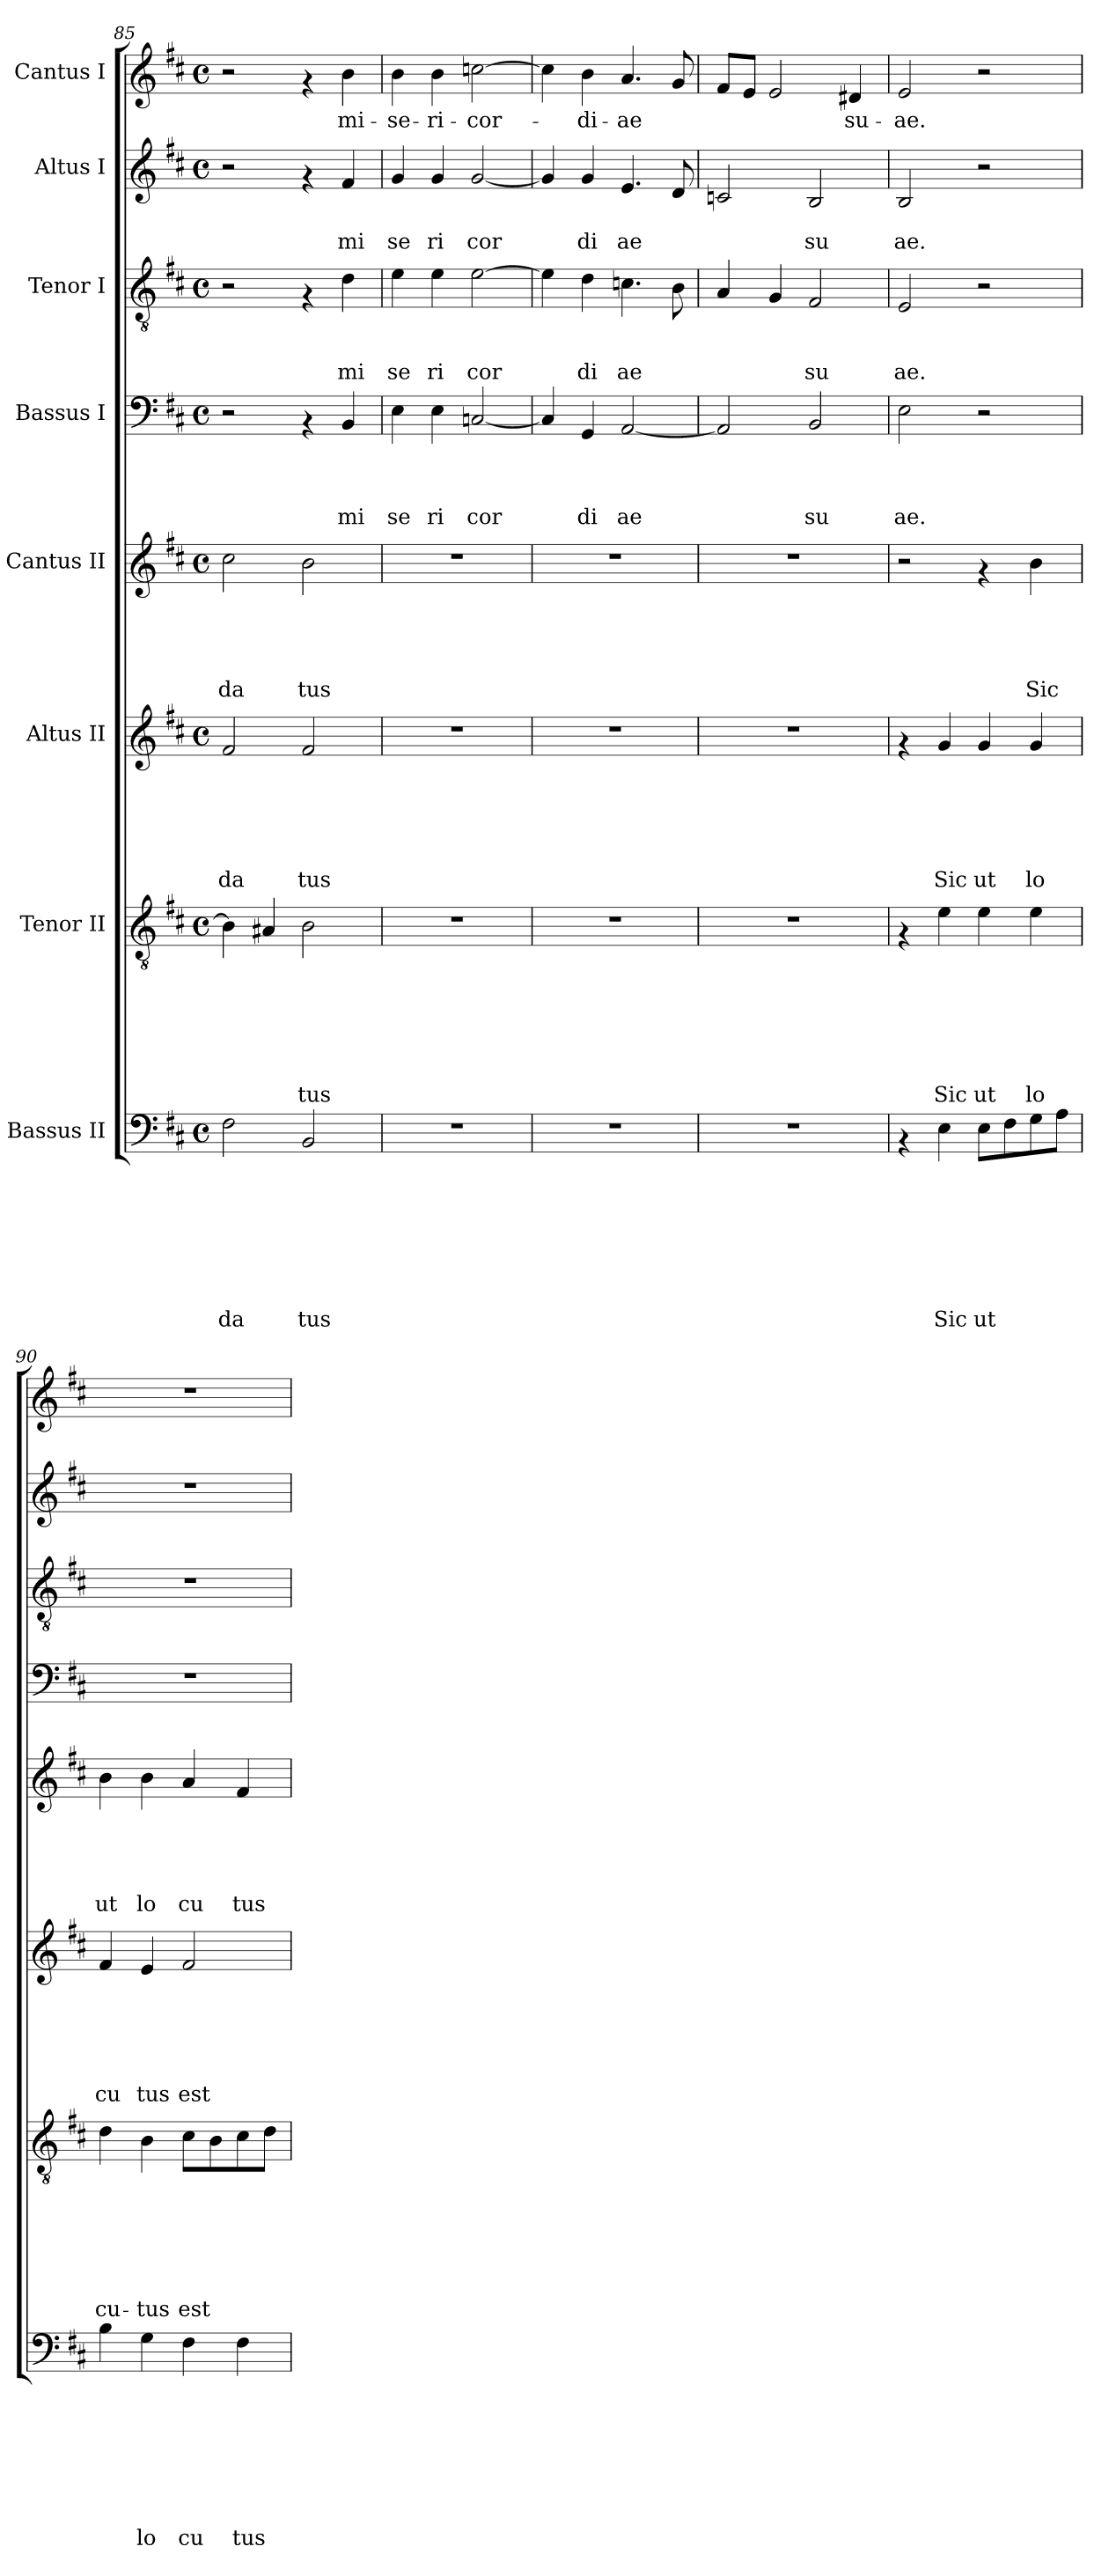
**kern	**text	**text	**text	**text	**text	**text	**text	**text	**kern	**text	**text	**text	**text	**text	**text	**text	**kern	**text	**text	**text	**text	**text	**text	**kern	**text	**text	**text	**text	**text	**kern	**text	**text	**text	**text	**kern	**text	**text	**text	**kern	**text	**text	**kern	**text
*part8	*part8	*part8	*part8	*part8	*part8	*part8	*part8	*part8	*part7	*part7	*part7	*part7	*part7	*part7	*part7	*part7	*part6	*part6	*part6	*part6	*part6	*part6	*part6	*part5	*part5	*part5	*part5	*part5	*part5	*part4	*part4	*part4	*part4	*part4	*part3	*part3	*part3	*part3	*part2	*part2	*part2	*part1	*part1
*staff8	*staff8	*staff8	*staff8	*staff8	*staff8	*staff8	*staff8	*staff8	*staff7	*staff7	*staff7	*staff7	*staff7	*staff7	*staff7	*staff7	*staff6	*staff6	*staff6	*staff6	*staff6	*staff6	*staff6	*staff5	*staff5	*staff5	*staff5	*staff5	*staff5	*staff4	*staff4	*staff4	*staff4	*staff4	*staff3	*staff3	*staff3	*staff3	*staff2	*staff2	*staff2	*staff1	*staff1
*I"Bassus II	*	*	*	*	*	*	*	*	*I"Tenor II	*	*	*	*	*	*	*	*I"Altus II	*	*	*	*	*	*	*I"Cantus II	*	*	*	*	*	*I"Bassus I	*	*	*	*	*I"Tenor I	*	*	*	*I"Altus I	*	*	*I"Cantus I	*
*clefF4	*	*	*	*	*	*	*	*	*clefGv2	*	*	*	*	*	*	*	*clefG2	*	*	*	*	*	*	*clefG2	*	*	*	*	*	*clefF4	*	*	*	*	*clefGv2	*	*	*	*clefG2	*	*	*clefG2	*
*k[f#c#]	*	*	*	*	*	*	*	*	*k[f#c#]	*	*	*	*	*	*	*	*k[f#c#]	*	*	*	*	*	*	*k[f#c#]	*	*	*	*	*	*k[f#c#]	*	*	*	*	*k[f#c#]	*	*	*	*k[f#c#]	*	*	*k[f#c#]	*
*D:	*	*	*	*	*	*	*	*	*D:	*	*	*	*	*	*	*	*D:	*	*	*	*	*	*	*D:	*	*	*	*	*	*D:	*	*	*	*	*D:	*	*	*	*D:	*	*	*D:	*
*M4/4	*	*	*	*	*	*	*	*	*M4/4	*	*	*	*	*	*	*	*M4/4	*	*	*	*	*	*	*M4/4	*	*	*	*	*	*M4/4	*	*	*	*	*M4/4	*	*	*	*M4/4	*	*	*M4/4	*
*met(c)	*	*	*	*	*	*	*	*	*met(c)	*	*	*	*	*	*	*	*met(c)	*	*	*	*	*	*	*met(c)	*	*	*	*	*	*met(c)	*	*	*	*	*met(c)	*	*	*	*met(c)	*	*	*met(c)	*
=85	=85	=85	=85	=85	=85	=85	=85	=85	=85	=85	=85	=85	=85	=85	=85	=85	=85	=85	=85	=85	=85	=85	=85	=85	=85	=85	=85	=85	=85	=85	=85	=85	=85	=85	=85	=85	=85	=85	=85	=85	=85	=85	=85
!	!	!	!	!	!	!	!	!LO:LY:b	!	!	!	!	!	!	!	!	!	!	!	!	!	!	!LO:LY:b	!	!	!	!	!	!LO:LY:b	!	!	!	!	!	!	!	!	!	!	!	!	!	!
2F#\	.	.	.	.	.	.	.	da	4B\]	.	.	.	.	.	.	.	2f#/	.	.	.	.	.	da	2cc#\	.	.	.	.	da	2r	.	.	.	.	2r	.	.	.	2r	.	.	2r	.
.	.	.	.	.	.	.	.	.	4A#X/	.	.	.	.	.	.	.	.	.	.	.	.	.	.	.	.	.	.	.	.	.	.	.	.	.	.	.	.	.	.	.	.	.	.
!	!	!	!	!	!	!	!	!LO:LY:b	!	!	!	!	!	!	!	!LO:LY:b	!	!	!	!	!	!	!LO:LY:b	!	!	!	!	!	!LO:LY:b	!	!	!	!	!	!	!	!	!	!	!	!	!	!
2BB/	.	.	.	.	.	.	.	tus	2B\	.	.	.	.	.	.	tus	2f#/	.	.	.	.	.	tus	2b\	.	.	.	.	tus	4rAA	.	.	.	.	4rF	.	.	.	4rf	.	.	4rf	.
!	!	!	!	!	!	!	!	!	!	!	!	!	!	!	!	!	!	!	!	!	!	!	!	!	!	!	!	!	!	!	!	!	!	!LO:LY:b	!	!	!	!LO:LY:b	!	!	!LO:LY:b	!	!LO:LY:b
.	.	.	.	.	.	.	.	.	.	.	.	.	.	.	.	.	.	.	.	.	.	.	.	.	.	.	.	.	.	4BB/	.	.	.	mi	4d\	.	.	mi	4f#/	.	mi	4b\	mi-
=86	=86	=86	=86	=86	=86	=86	=86	=86	=86	=86	=86	=86	=86	=86	=86	=86	=86	=86	=86	=86	=86	=86	=86	=86	=86	=86	=86	=86	=86	=86	=86	=86	=86	=86	=86	=86	=86	=86	=86	=86	=86	=86	=86
!	!	!	!	!	!	!	!	!	!	!	!	!	!	!	!	!	!	!	!	!	!	!	!	!	!	!	!	!	!	!	!	!	!	!LO:LY:b	!	!	!	!LO:LY:b	!	!	!LO:LY:b	!	!LO:LY:b
1r	.	.	.	.	.	.	.	.	1r	.	.	.	.	.	.	.	1r	.	.	.	.	.	.	1r	.	.	.	.	.	4E\	.	.	.	se	4e\	.	.	se	4g/	.	se	4b\	-se-
!	!	!	!	!	!	!	!	!	!	!	!	!	!	!	!	!	!	!	!	!	!	!	!	!	!	!	!	!	!	!	!	!	!	!LO:LY:b	!	!	!	!LO:LY:b	!	!	!LO:LY:b	!	!LO:LY:b
.	.	.	.	.	.	.	.	.	.	.	.	.	.	.	.	.	.	.	.	.	.	.	.	.	.	.	.	.	.	4E\	.	.	.	ri	4e\	.	.	ri	4g/	.	ri	4b\	-ri-
!	!	!	!	!	!	!	!	!	!	!	!	!	!	!	!	!	!	!	!	!	!	!	!	!	!	!	!	!	!	!	!	!	!	!LO:LY:b	!	!	!	!LO:LY:b	!	!	!LO:LY:b	!	!LO:LY:b
.	.	.	.	.	.	.	.	.	.	.	.	.	.	.	.	.	.	.	.	.	.	.	.	.	.	.	.	.	.	[<2Cn/	.	.	.	cor	[>2e\	.	.	cor	[<2g/	.	cor	[>2ccn\	-cor-
=87	=87	=87	=87	=87	=87	=87	=87	=87	=87	=87	=87	=87	=87	=87	=87	=87	=87	=87	=87	=87	=87	=87	=87	=87	=87	=87	=87	=87	=87	=87	=87	=87	=87	=87	=87	=87	=87	=87	=87	=87	=87	=87	=87
1r	.	.	.	.	.	.	.	.	1r	.	.	.	.	.	.	.	1r	.	.	.	.	.	.	1r	.	.	.	.	.	4C/]	.	.	.	.	4e\]	.	.	.	4g/]	.	.	4cc\]	.
!	!	!	!	!	!	!	!	!	!	!	!	!	!	!	!	!	!	!	!	!	!	!	!	!	!	!	!	!	!	!	!	!	!	!LO:LY:b	!	!	!	!LO:LY:b	!	!	!LO:LY:b	!	!LO:LY:b
.	.	.	.	.	.	.	.	.	.	.	.	.	.	.	.	.	.	.	.	.	.	.	.	.	.	.	.	.	.	4GG/	.	.	.	di	4d\	.	.	di	4g/	.	di	4b\	-di-
!	!	!	!	!	!	!	!	!	!	!	!	!	!	!	!	!	!	!	!	!	!	!	!	!	!	!	!	!	!	!	!	!	!	!LO:LY:b	!	!	!	!LO:LY:b	!	!	!LO:LY:b	!	!LO:LY:b
.	.	.	.	.	.	.	.	.	.	.	.	.	.	.	.	.	.	.	.	.	.	.	.	.	.	.	.	.	.	[<2AA/	.	.	.	ae	4.cn\	.	.	ae	4.e/	.	ae	4.a/	-ae
.	.	.	.	.	.	.	.	.	.	.	.	.	.	.	.	.	.	.	.	.	.	.	.	.	.	.	.	.	.	.	.	.	.	.	8B\	.	.	.	8d/	.	.	8g/	.
=88	=88	=88	=88	=88	=88	=88	=88	=88	=88	=88	=88	=88	=88	=88	=88	=88	=88	=88	=88	=88	=88	=88	=88	=88	=88	=88	=88	=88	=88	=88	=88	=88	=88	=88	=88	=88	=88	=88	=88	=88	=88	=88	=88
1r	.	.	.	.	.	.	.	.	1r	.	.	.	.	.	.	.	1r	.	.	.	.	.	.	1r	.	.	.	.	.	2AA/]	.	.	.	.	4A/	.	.	.	2cn/	.	.	8f#/L	.
.	.	.	.	.	.	.	.	.	.	.	.	.	.	.	.	.	.	.	.	.	.	.	.	.	.	.	.	.	.	.	.	.	.	.	.	.	.	.	.	.	.	8e/J	.
.	.	.	.	.	.	.	.	.	.	.	.	.	.	.	.	.	.	.	.	.	.	.	.	.	.	.	.	.	.	.	.	.	.	.	4G/	.	.	.	.	.	.	2e/	.
!	!	!	!	!	!	!	!	!	!	!	!	!	!	!	!	!	!	!	!	!	!	!	!	!	!	!	!	!	!	!	!	!	!	!LO:LY:b	!	!	!	!LO:LY:b	!	!	!LO:LY:b	!	!
.	.	.	.	.	.	.	.	.	.	.	.	.	.	.	.	.	.	.	.	.	.	.	.	.	.	.	.	.	.	2BB/	.	.	.	su	2F#/	.	.	su	2B/	.	su	.	.
!	!	!	!	!	!	!	!	!	!	!	!	!	!	!	!	!	!	!	!	!	!	!	!	!	!	!	!	!	!	!	!	!	!	!	!	!	!	!	!	!	!	!	!LO:LY:b
.	.	.	.	.	.	.	.	.	.	.	.	.	.	.	.	.	.	.	.	.	.	.	.	.	.	.	.	.	.	.	.	.	.	.	.	.	.	.	.	.	.	4d#X/	su-
=89	=89	=89	=89	=89	=89	=89	=89	=89	=89	=89	=89	=89	=89	=89	=89	=89	=89	=89	=89	=89	=89	=89	=89	=89	=89	=89	=89	=89	=89	=89	=89	=89	=89	=89	=89	=89	=89	=89	=89	=89	=89	=89	=89
!	!	!	!	!	!	!	!	!	!	!	!	!	!	!	!	!	!	!	!	!	!	!	!	!	!	!	!	!	!	!	!	!	!	!LO:LY:b	!	!	!	!LO:LY:b	!	!	!LO:LY:b	!	!LO:LY:b
4rAA	.	.	.	.	.	.	.	.	4rF	.	.	.	.	.	.	.	4rf	.	.	.	.	.	.	2r	.	.	.	.	.	2E\	.	.	.	ae.	2E/	.	.	ae.	2B/	.	ae.	2e/	-ae.
!	!	!	!	!	!	!	!	!LO:LY:b	!	!	!	!	!	!	!	!LO:LY:b	!	!	!	!	!	!	!LO:LY:b	!	!	!	!	!	!	!	!	!	!	!	!	!	!	!	!	!	!	!	!
4E\	.	.	.	.	.	.	.	Sic	4e\	.	.	.	.	.	.	Sic	4g/	.	.	.	.	.	Sic	.	.	.	.	.	.	.	.	.	.	.	.	.	.	.	.	.	.	.	.
!	!	!	!	!	!	!	!	!LO:LY:b	!	!	!	!	!	!	!	!LO:LY:b	!	!	!	!	!	!	!LO:LY:b	!	!	!	!	!	!	!	!	!	!	!	!	!	!	!	!	!	!	!	!
8E\L	.	.	.	.	.	.	.	ut	4e\	.	.	.	.	.	.	ut	4g/	.	.	.	.	.	ut	4rf	.	.	.	.	.	2r	.	.	.	.	2r	.	.	.	2r	.	.	2r	.
8F#\	.	.	.	.	.	.	.	.	.	.	.	.	.	.	.	.	.	.	.	.	.	.	.	.	.	.	.	.	.	.	.	.	.	.	.	.	.	.	.	.	.	.	.
!	!	!	!	!	!	!	!	!	!	!	!	!	!	!	!	!LO:LY:b	!	!	!	!	!	!	!LO:LY:b	!	!	!	!	!	!LO:LY:b	!	!	!	!	!	!	!	!	!	!	!	!	!	!
8G\	.	.	.	.	.	.	.	.	4e\	.	.	.	.	.	.	lo	4g/	.	.	.	.	.	lo	4b\	.	.	.	.	Sic	.	.	.	.	.	.	.	.	.	.	.	.	.	.
8A\J	.	.	.	.	.	.	.	.	.	.	.	.	.	.	.	.	.	.	.	.	.	.	.	.	.	.	.	.	.	.	.	.	.	.	.	.	.	.	.	.	.	.	.
!!LO:PB:g=z
=90	=90	=90	=90	=90	=90	=90	=90	=90	=90	=90	=90	=90	=90	=90	=90	=90	=90	=90	=90	=90	=90	=90	=90	=90	=90	=90	=90	=90	=90	=90	=90	=90	=90	=90	=90	=90	=90	=90	=90	=90	=90	=90	=90
!	!	!	!	!	!	!	!	!	!	!	!	!	!	!	!	!LO:LY:b	!	!	!	!	!	!	!LO:LY:b	!	!	!	!	!	!LO:LY:b	!	!	!	!	!	!	!	!	!	!	!	!	!	!
4B\	.	.	.	.	.	.	.	.	4d\	.	.	.	.	.	.	cu-	4f#/	.	.	.	.	.	cu	4b\	.	.	.	.	ut	1r	.	.	.	.	1r	.	.	.	1r	.	.	1r	.
!	!	!	!	!	!	!	!	!LO:LY:b	!	!	!	!	!	!	!	!LO:LY:b	!	!	!	!	!	!	!LO:LY:b	!	!	!	!	!	!LO:LY:b	!	!	!	!	!	!	!	!	!	!	!	!	!	!
4G\	.	.	.	.	.	.	.	lo	4B\	.	.	.	.	.	.	-tus	4e/	.	.	.	.	.	tus	4b\	.	.	.	.	lo	.	.	.	.	.	.	.	.	.	.	.	.	.	.
!	!	!	!	!	!	!	!	!LO:LY:b	!	!	!	!	!	!	!	!LO:LY:b	!	!	!	!	!	!	!LO:LY:b	!	!	!	!	!	!LO:LY:b	!	!	!	!	!	!	!	!	!	!	!	!	!	!
4F#\	.	.	.	.	.	.	.	cu	8c#\L	.	.	.	.	.	.	est	2f#/	.	.	.	.	.	est	4a/	.	.	.	.	cu	.	.	.	.	.	.	.	.	.	.	.	.	.	.
.	.	.	.	.	.	.	.	.	8B\	.	.	.	.	.	.	.	.	.	.	.	.	.	.	.	.	.	.	.	.	.	.	.	.	.	.	.	.	.	.	.	.	.	.
!	!	!	!	!	!	!	!	!LO:LY:b	!	!	!	!	!	!	!	!	!	!	!	!	!	!	!	!	!	!	!	!	!LO:LY:b	!	!	!	!	!	!	!	!	!	!	!	!	!	!
4F#\	.	.	.	.	.	.	.	tus	8c#\	.	.	.	.	.	.	.	.	.	.	.	.	.	.	4f#/	.	.	.	.	tus	.	.	.	.	.	.	.	.	.	.	.	.	.	.
.	.	.	.	.	.	.	.	.	8d\J	.	.	.	.	.	.	.	.	.	.	.	.	.	.	.	.	.	.	.	.	.	.	.	.	.	.	.	.	.	.	.	.	.	.
=	=	=	=	=	=	=	=	=	=	=	=	=	=	=	=	=	=	=	=	=	=	=	=	=	=	=	=	=	=	=	=	=	=	=	=	=	=	=	=	=	=	=	=
*-	*-	*-	*-	*-	*-	*-	*-	*-	*-	*-	*-	*-	*-	*-	*-	*-	*-	*-	*-	*-	*-	*-	*-	*-	*-	*-	*-	*-	*-	*-	*-	*-	*-	*-	*-	*-	*-	*-	*-	*-	*-	*-	*-
